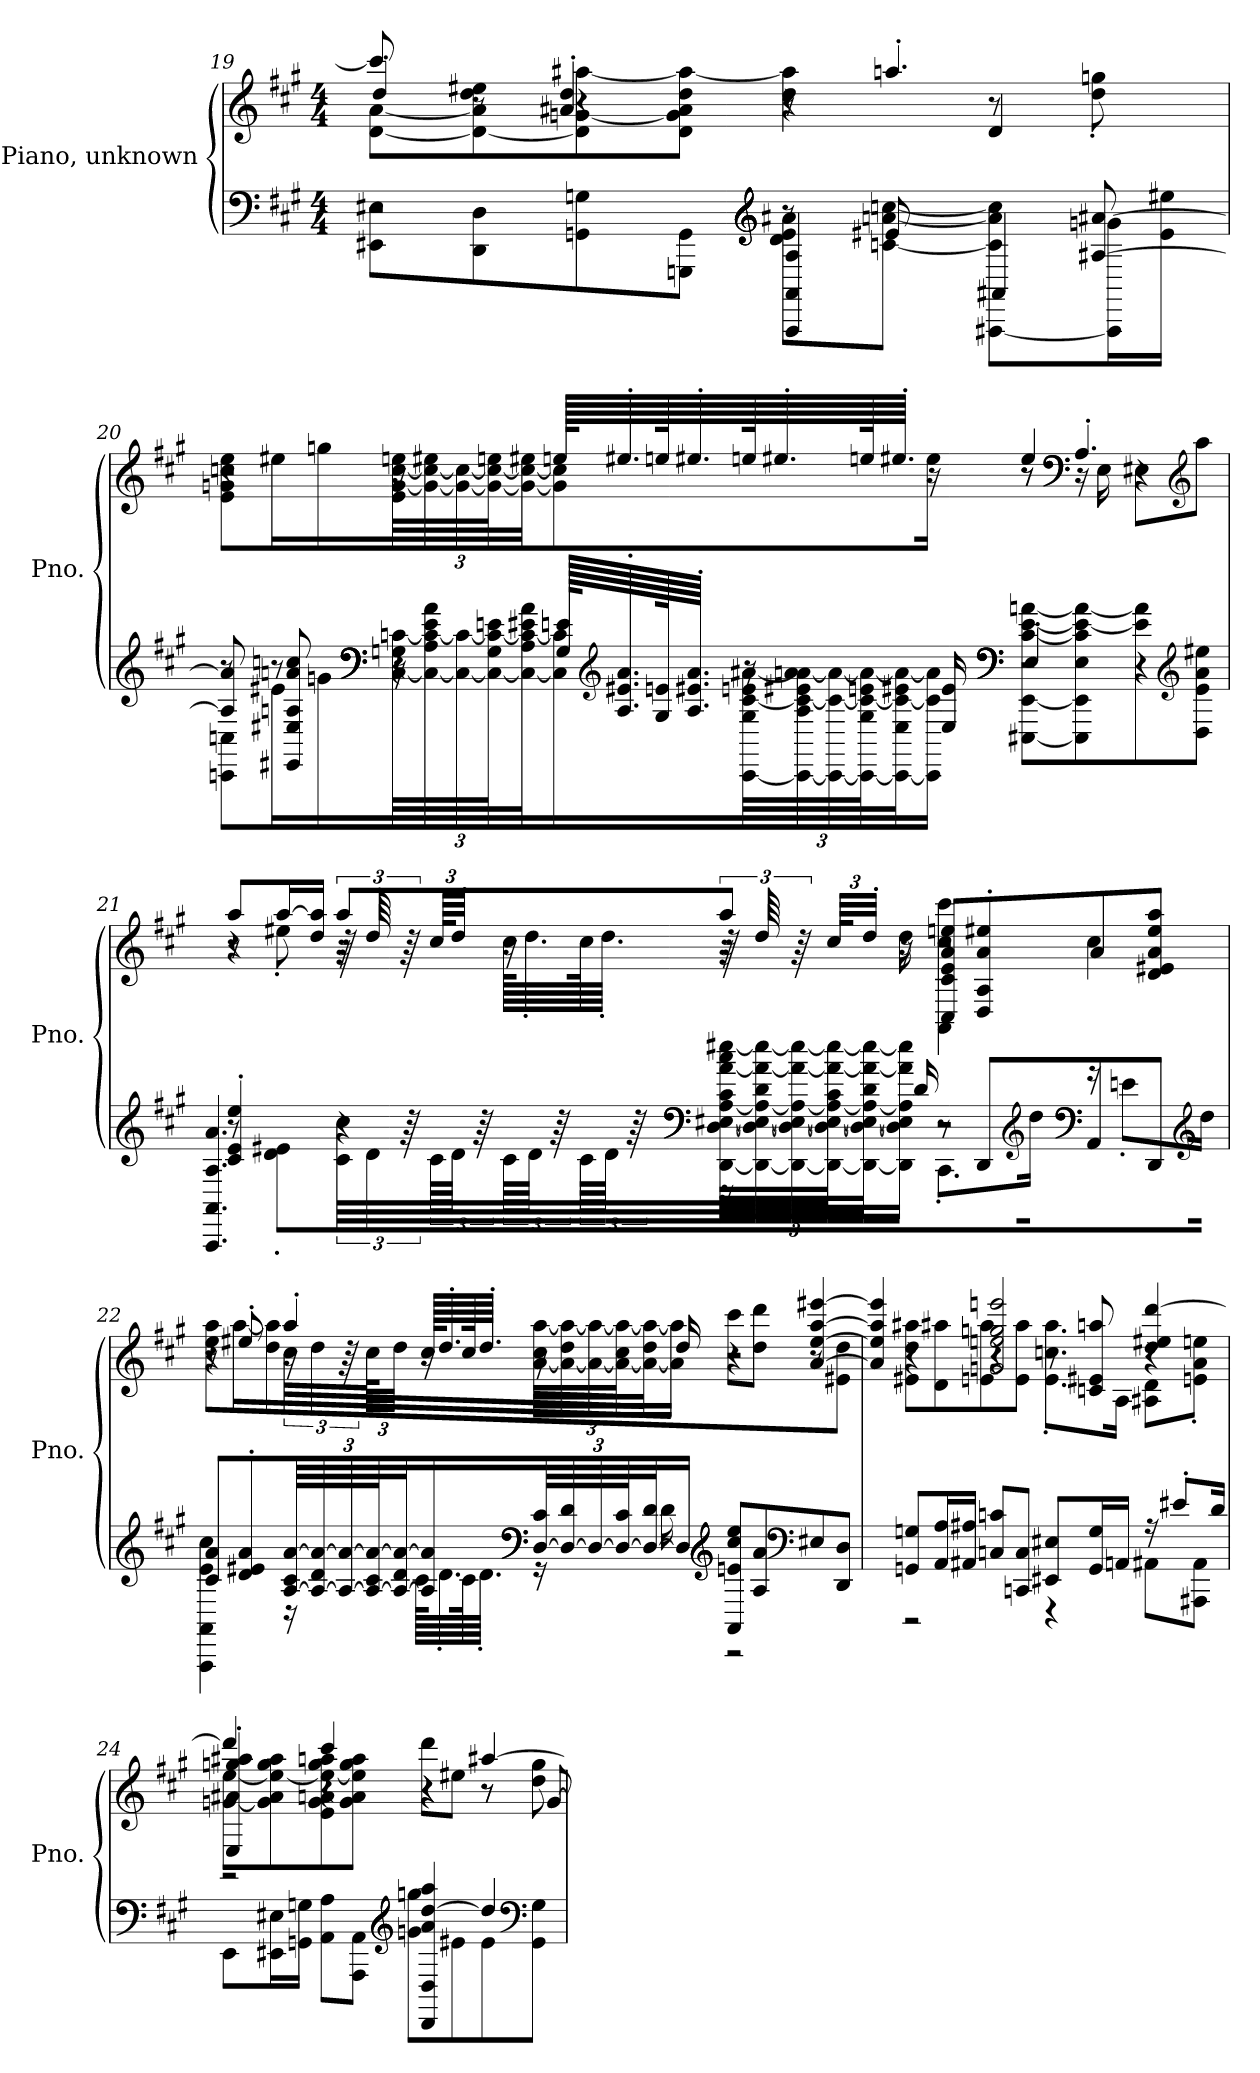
**kern	**kern
*part1	*part1
*staff2	*staff1
*I"Piano, unknown	*
*I'Pno.	*
!!LO:LB:g=z
*clefF4	*clefG2
*k[f#c#g#]	*k[f#c#g#]
*M4/4	*M4/4
=19	=19
*^	*^
*	*^	*	*^
2r	8EE#X\ 8E#X\L	2r	8ccc/]	[8d\ [8a\L	4dd'/
.	8DD\ 8D\	.	8r	8d\_ 8a\] 8dd\ 8ee#X\	.
.	8GGn\ 8Gn\	.	4r	8d\] [8gn\ [8aa#X\	4a#X/' 4dd/'
.	8GGGn\ 8GG\J	.	.	8d\ 8g\] 8a#\ 8dd\ 8aa#\_J	.
*clefG2	*	*	*	*	*
8r	8d\ 8e\ 8a#X\L	4AAA/ 4AA/ 4A/	8r	4dd\ 4aa#\]	4r
8e#X/	[8cn\ [8an\ [8ccn\J	.	4.aan'/	.	.
8r	[8AAA#X\ 8c\] 8a\] 8cc\]L	4AA#X/	.	8r	4d/
[8A#X/ [8a#X/	16AAA#\] 16gn\L	.	.	8dd\' 8ggn\'	.
.	16e#\ 16ee#X\JJ	.	.	.	.
!!LO:LB:g=z	!!	!!
=20	=20	=20	=20	=20	=20
8A#/] 8a#/]	8CCn\ 8Cn\L	8r	4r	8e\ 8gn\ 8ccn\ 8ee\L	2r
8r	16e#X\L	8EE#X/ 8E#X/ 8An/ 8an/ 8ccn/	.	16ee#X\L	.
.	16gn\	.	.	16ggn\	.
*clefF4	*	*	*	*	*
*	*Xbrackettup	*	*	*Xbrackettup	*
4r	[96C\ 96Gn\ [96cn\LL	16r	16r	96e\ [96g\ [96cc\ 96een\LL	.
.	96C\_ 96A\ 96c\_ 96e#\ 96a\	.	.	96g\_ 96cc\_ 96ee#X\	.
.	96C\_ 96c\_	.	.	96g\_ 96cc\_	.
.	96C\_ 96G\ 96c\_ 96en\J	.	.	96g\_ 96cc\_ 96een\J	.
.	48C\_ 48A\ 48c\_ 48e#X\ 48a\J	.	.	48g\_ 48cc\_ 48ee#X\JJ	.
.	16C\] 16c\]	128G/ 128en/KLLLL	128een/KLLLL	8g\] 8cc\]	.
*clefG2	*	*	*	*	*
.	.	64.A/' 64.e#X/' 64.a/'	64.ee#X'/	.	.
.	.	128G/ 128en/K	128een/K	.	.
.	.	64.A/' 64.e#X/' 64.a/'JJJJ	64.ee#X'/	.	.
.	[96CC\ 96G\ [96c\ 96en\ [96a#X\LL	16r	128een/K	.	.
.	.	.	64.ee#X'/	.	.
.	96CC\_ 96A\ 96c\_ 96e#X\ 96an\ 96a#\_	.	.	.	.
.	96CC\_ 96c\_ 96a#\_	.	.	.	.
.	96CC\_ 96G\ 96c\_ 96en\ 96a#\_J	.	128een/K	.	.
.	.	.	64.ee#X'/JJJJ	.	.
.	48CC\_ 48E#\ 48c\_ 48e#X\ 48a#\_J	.	.	.	.
.	16CC\] 16c\] 16a#\]JJ	16E#/ 16e#/	16r	16ee#\Jk	.
*clefF4	*	*	*	*	*
2r	[8EEE#X\ [8EE#\ [8c\ [8e#\ [8an\L	4E#'/	4ee#/	8r	8r
*	*	*	*clefF4	*	*
.	8EEE#\] 8EE#\] 8E#\ 8c\] 8e#\_ 8a\_	.	.	16r	4.A'/
.	.	.	.	16E\	.
.	8e#\] 8a\]	4r	4r	8E#X\L	.
*clefG2	*	*	*clefG2	*	*
.	8D\ 8e#\ 8a\ 8ee#X\J	.	.	8aa\J	.
!!LO:LB:g=z	!!	!!
=21	=21	=21	=21	=21	=21
4c#/' 4e/' 4ee/'	8r	4.AAA/ 4.AA/ 4.A/ 4.a/	4r	8r	8aa/L
.	8d\' 8e#X\'L	.	.	8ee#X'\	[16aa/L
.	.	.	.	.	16dd/ 16aa/]JJ
*	*brackettup	*	*	*	*brackettup
4r	96c#\ 96cc#\LLL	.	8aa/L	16r	96r
.	96d\JJJJ	.	.	.	96dd/
.	96r	.	.	.	96r
.	96c#\LLLL	.	.	.	96cc#/KLLL
.	96d\JJJJ	.	.	.	48dd'/JJJ
.	96r	.	.	.	.
.	96c#\LLLL	.	.	128cc#\KLLLL	16r
.	.	.	.	64.dd'\	.
.	96d\JJJJ	.	.	.	.
.	96r	.	.	.	.
.	96c#\LLLL	.	.	128cc#\K	.
.	.	.	.	64.dd'\JJJJ	.
.	96d\JJJJ	.	.	.	.
.	96r	.	.	.	.
*clefF4	*	*	*	*	*
*	*Xbrackettup	*	*	*	*
.	[96DD\ [96D\ [96E#X\ [96A\ 96c#\ [96a\ 96cc#\ [96ee#X\LLLL	16r	8aa/J	16r	96r
.	96DD\_ 96D\_ 96E#\_ 96A\_ 96d\ 96a\_ 96ee#\_	.	.	.	96dd/
.	96DD\_ 96D\_ 96E#\_ 96A\_ 96a\_ 96ee#\_	.	.	.	96r
.	96DD\_ 96D\_ 96E#\_ 96A\_ 96c#\ 96a\_ 96ee#\_J	.	.	.	96cc#/KLLL
.	48DD\_ 48D\_ 48E#\_ 48A\_ 48d\ 48a\_ 48ee#\_J	.	.	.	48dd'/JJJ
.	16DD\] 16D\] 16E#\] 16A\] 16a\] 16ee#\]JJ	16d/	.	16dd\	16r
2r	8.CC#'\L	8r	2r	4AA\ 4cc#\ 4ccc#\	8C#/ 8c#/ 8e/ 8a/ 8een/L
.	.	8DD/L	.	.	8D/' 8A/' 8a/' 8ee#X/'
*clefG2	*	*	*	*	*
.	16dd\Jk	.	.	.	.
*clefF4	*	*	*	*	*
.	16r	8AA/	.	4cc#\	8a/
.	8en'\L	.	.	.	.
.	.	8DD/J	.	.	8d/ 8e#X/ 8a/ 8ee#/ 8aa/J
*clefG2	*	*	*	*	*
.	16dd\Jk	.	.	.	.
*	*v	*v	*	*	*
!!LO:LB:g=z	!!	!!
=22	=22	=22	=22	=22
8c#/ 8a/L	4AAA\ 4AA\ 4e\ 4cc#\	8r	8ee\ 8aa\L	4r
8d/' 8e#X/' 8a/'	.	8ee#X'/	[16aa\L	.
.	.	.	16dd\ 16aa\]	.
[96A/ 96c#/ [96a/LLL	16r	16r	96cc#\LL	4aa'/
96A/_ 96d/ 96a/_	.	.	96dd\JJJJ	.
96A/_ 96a/_	.	.	96r	.
96A/_ 96c#/ 96a/_J	.	.	96cc#\KLLL	.
48A/_ 48d/ 48a/_J	.	.	48dd'\JJJ	.
16A/] 16a/]	128c#\KLLLL	128cc#/KLLLL	16r	.
.	64.d'\	64.dd'/	.	.
.	128c#\K	128cc#/K	.	.
.	64.d'\JJJJ	64.dd'/JJJJ	.	.
*clefF4	*	*	*	*
*	*	*	*Xbrackettup	*
[96D/ 96c#/LL	16r	16r	[96a\ 96cc#\ [96aa\LLLL	.
96D/_ 96d/	.	.	96a\_ 96dd\ 96aa\_	.
96D/_	.	.	96a\_ 96aa\_	.
96D/_ 96c#/J	.	.	96a\_ 96cc#\ 96aa\_J	.
48D/_ 48d/J	.	.	48a\_ 48dd\ 48aa\_J	.
16D/JJ]	16d\	16dd/	16a\] 16aa\]JJ	.
*clefG2	*	*	*	*
8AA/ 8en/ 8cc#/ 8ee/L	2r	2r	8ccc#\L	4r
8A/ 8a/	.	.	8dd\ 8ddd\J	.
*clefF4	*	*	*	*
8E#X/	.	.	8r	[4a/ [4ee#/ [4aa/ [4eee#X/
8DD/ 8D/J	.	.	8e#X\ 8dd\	.
!!LO:LB:g=z	!!	!!
=23	=23	=23	=23	=23
8GGn/ 8Gn/L	2r	4r	8e#X\ 8dd\ 8aa#X\L	4a/] 4ee#/] 4aa/] 4eee#/]
16AA/ 16A/L	.	.	8d\ 8aa#X\	.
16AA#X/ 16A#X/JJ	.	.	.	.
8Cn/ 8cn/L	.	2gn/ 2een/ 2ggn/ 2eeen/	8en\ 8aa#\	4r
8CCn/ 8C/J	.	.	8e\ 8aa#\J	.
8EE#X/ 8E#X/L	4r	.	8.e\' 8.ccn\' 8.aa#\'L	8r
16GG/ 16G/L	.	.	.	8cn/ 8e#X/ 8aan/
16AAn/JJ	.	.	16A\Jk	.
16r	8AA#X\L	4dd/ 4ee#X/ [4ddd/	8A#X\ 8d\L	4r
8e#X'/L	.	.	.	.
.	8AAA#X\ 8AA#\J	.	8en\' 8a\' 8een\'J	.
16d/Jk	.	.	.	.
!!LO:PB:g=z	!!	!!
=24	=24	=24	=24	=24
2r	8EE\L	4ddd/]	[8gn\ [8ee\L	4E/' 4a#X/' 4ggn/' 4aa#X/'
.	16EE#X\ 16E#X\L	.	8g\] 8a#\ 8ee\_ 8gg\ 8aa#\	.
.	16GGn\ 16Gn\JJ	.	.	.
.	8AA\ 8A\L	4ccc#/	8e\ 8g\ 8an\ 8ee\_ 8gg\ 8aan\	4r
.	8AAA\ 8AA\J	.	8g\ 8a\ 8ee\] 8gg\ 8aa\J	.
*clefG2	*	*	*	*
4DD/ 4D/ 4a/ [4dd/ 4aa/	8gn\ 8ggn\L	4r	8ddd\L	4r
.	8e#X\	.	8ee#X\J	.
4dd/]	8e#\	[4aa#X/	8r	8r
*clefF4	*	*	*	*
.	8GG\ 8G\J	.	8dd\ 8gg\	[8g/
*v	*v	*	*	*
*	*v	*v	*v
=	=
*-	*-
